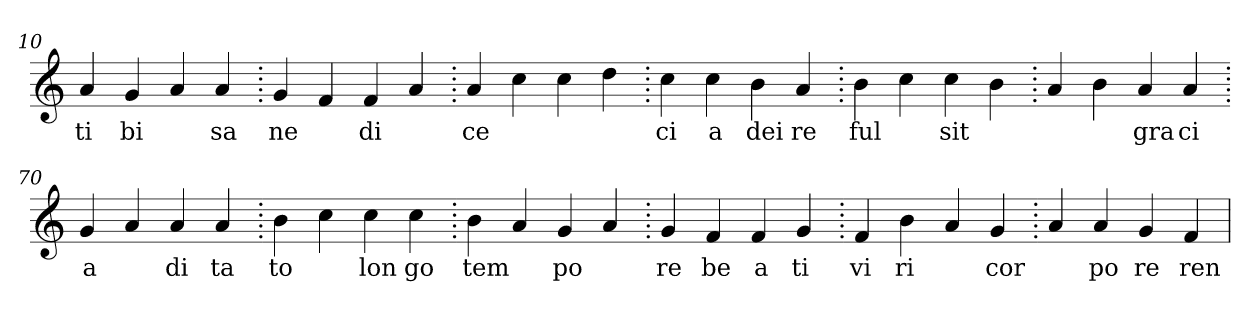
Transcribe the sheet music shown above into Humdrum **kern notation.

**kern	**text
*part1	*part1
*staff1	*staff1
*clefG2	*
=10.	=10.
4a	ti
4g	bi
4a	.
4a	sa
=20.	=20.
4g	ne
4f	.
4f	di
4a	.
=30.	=30.
4a	ce
4cc	.
4cc	.
4dd	.
=40.	=40.
4cc	ci
4cc	a
4b	dei
4a	re
=50.	=50.
4b	ful
4cc	.
4cc	sit
4b	.
=60.	=60.
4a	.
4b	.
4a	gra
4a	ci
=70.	=70.
4g	a
4a	.
4a	di
4a	ta
=80.	=80.
4b	to
4cc	.
4cc	lon
4cc	go
=90.	=90.
4b	tem
4a	.
4g	po
4a	.
=100.	=100.
4g	re
4f	be
4f	a
4g	ti
=110.	=110.
4f	vi
4b	ri
4a	.
4g	cor
=120.	=120.
4a	.
4a	po
4g	re
4f	ren
=	=
*-	*-
